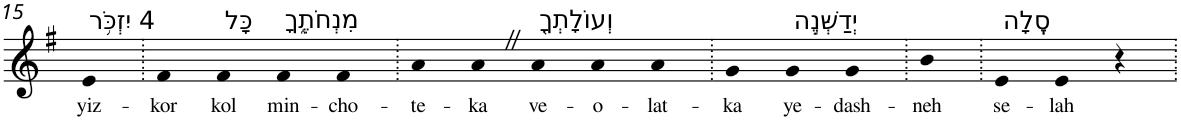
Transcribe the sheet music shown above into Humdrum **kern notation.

**kern	**text
*part1	*part1
*staff1	*staff1
*I"Piano	*
*I'Pno	*
!!LO:PB:g=z
*clefG2	*
*k[f#]	*
*G:	*
=15	=15
!LO:TX:a:t=4 יִזְכֹּ֥ר	!
!	!LO:LY:b
4e	yiz-
=16.	=16.
!	!LO:LY:b
4f#	-kor
!LO:TX:a:t=כָּל	!
!	!LO:LY:b
4f#	kol
!LO:TX:a:t=מִנְחֹתֶ֑ךָ	!
!	!LO:LY:b
4f#	min-
!	!LO:LY:b
4f#	-cho-
=17.	=17.
!	!LO:LY:b
4a	-te-
!	!LO:LY:b
4aZ	-ka
!LO:TX:a:t=וְעוֹלָתְךָ֖	!
!	!LO:LY:b
4a	ve-
!	!LO:LY:b
4a	-o-
!	!LO:LY:b
4a	-lat-
=18.	=18.
!	!LO:LY:b
4g	-ka
!LO:TX:a:t=יְדַשְּׁנֶ֣ה	!
!	!LO:LY:b
4g	ye-
!	!LO:LY:b
4g	-dash-
=19.	=19.
!	!LO:LY:b
4b	-neh
=20.	=20.
!LO:TX:a:t=סֶֽלָה	!
!	!LO:LY:b
4e	se-
!	!LO:LY:b
4e	-lah
4r	.
=.	=.
*-	*-
